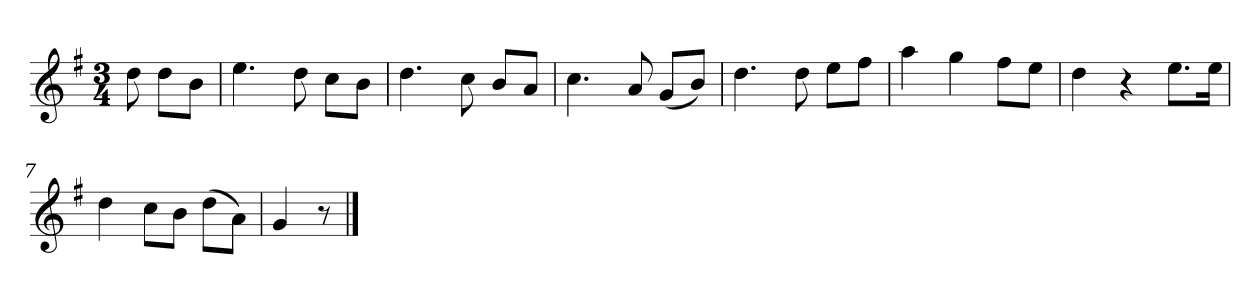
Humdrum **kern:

**kern
*part1
*staff1
*k[f#]
*M3/4
*MM120
=
8dd
8ddL
8bJ
=1
4.ee
8dd
8ccL
8bJ
=2
4.dd
8cc
8bL
8aJ
=3
4.cc
8a
(8gL
8bJ)
=4
4.dd
8dd
8eeL
8ff#J
=5
4aa
4gg
8ff#L
8eeJ
=6
4dd
4r
8.eeL
16eeJk
=7
4dd
8ccL
8bJ
(8ddL
8aJ)
=8
4g
8r
==
*-
